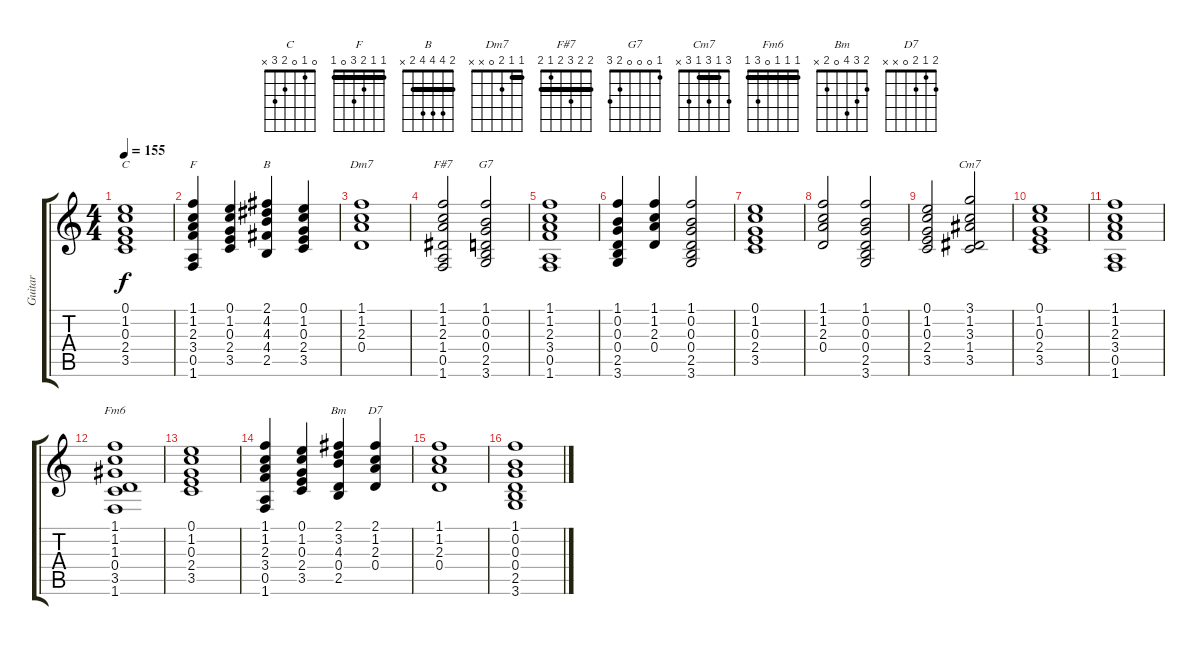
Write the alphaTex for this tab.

\track ("Guitar" "Guitar") {instrument acousticguitarnylon}
\staff {score tabs}
\tuning (E4 B3 G3 D3 A2 E2) {hide}
\chord ("C" 0 1 0 2 3 x)
\chord ("F" 1 1 2 3 0 1) {barre 1}
\chord ("B" 2 4 4 4 2 x) {barre 2}
\chord ("Dm7" 1 1 2 0 x x) {barre 1}
\chord ("F#7" 2 2 3 2 1 2) {barre 2}
\chord ("G7" 1 0 0 0 2 3)
\chord ("Cm7" 3 1 3 1 3 x) {barre 1}
\chord ("Fm6" 1 1 1 0 3 1) {barre 1}
\chord ("Bm" 2 3 4 0 2 x)
\chord ("D7" 2 1 2 0 x x)
\ts (4 4)
\tempo 155
\clef g2
\ks c
(0.1 1.2 0.3 2.4 3.5).1{ch "C" dy f instrument acousticguitarnylon} |
(1.1 1.2 2.3 3.4 0.5 1.6).4{ch "F"} (0.1 1.2 0.3 2.4 3.5).4 (2.1 4.2 4.3 4.4 2.5).4{ch "B"} (0.1 1.2 0.3 2.4 3.5).4 |
(1.1 1.2 2.3 0.4).1{ch "Dm7"} |
(1.1 1.2 2.3 1.4 0.5 1.6).2{ch "F#7"} (1.1 0.2 0.3 0.4 2.5 3.6).2{ch "G7"} |
(1.1 1.2 2.3 3.4 0.5 1.6).1 |
(1.1 0.2 0.3 0.4 2.5 3.6).4 (1.1 1.2 2.3 0.4).4 (1.1 0.2 0.3 0.4 2.5 3.6).2 |
(0.1 1.2 0.3 2.4 3.5).1 |
(1.1 1.2 2.3 0.4).2 (1.1 0.2 0.3 0.4 2.5 3.6).2 |
(0.1 1.2 0.3 2.4 3.5).2 (3.1 1.2 3.3 1.4 3.5).2{ch "Cm7"} |
(0.1 1.2 0.3 2.4 3.5).1 |
(1.1 1.2 2.3 3.4 0.5 1.6).1 |
(1.1 1.2 1.3 0.4 3.5 1.6).1{ch "Fm6"} |
(0.1 1.2 0.3 2.4 3.5).1 |
(1.1 1.2 2.3 3.4 0.5 1.6).4 (0.1 1.2 0.3 2.4 3.5).4 (2.1 3.2 4.3 0.4 2.5).4{ch "Bm"} (2.1 1.2 2.3 0.4).4{ch "D7"} |
(1.1 1.2 2.3 0.4).1 |
(1.1 0.2 0.3 0.4 2.5 3.6).1
